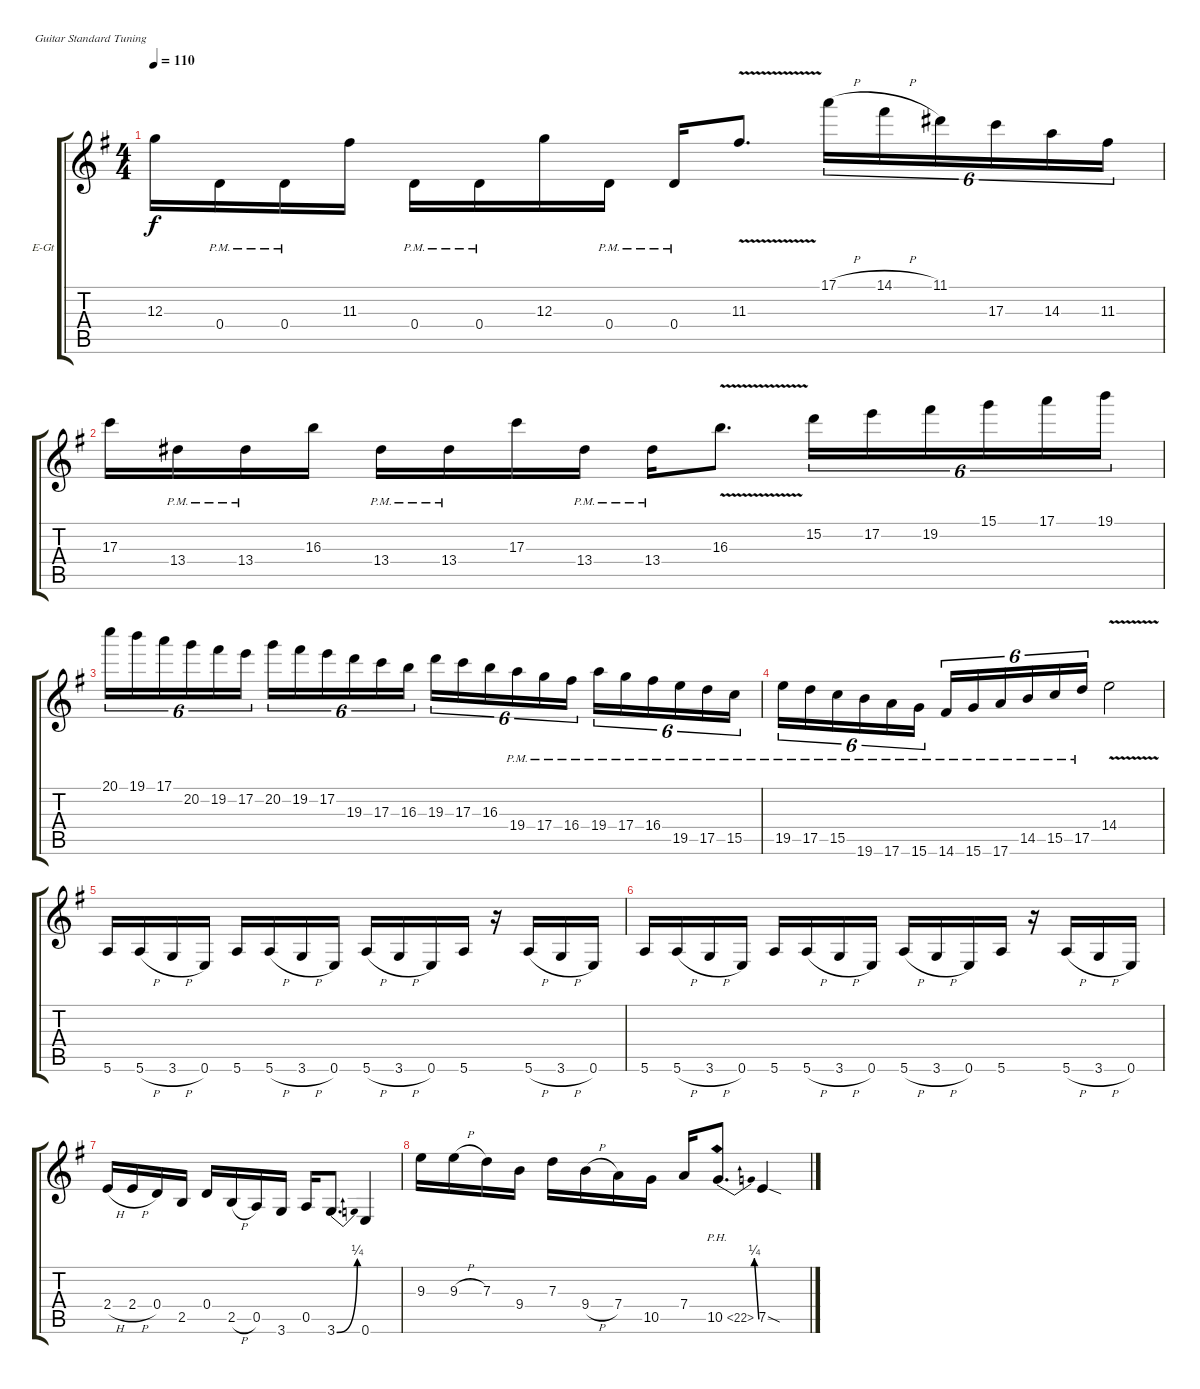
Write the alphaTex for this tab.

\bracketExtendMode groupsimilarinstruments
\firstSystemTrackNameOrientation horizontal
\otherSystemsTrackNameOrientation horizontal
\track ("Paul Gilbert (Lead Guitar)" "E-Gt") {instrument distortionguitar}
\staff {score tabs}
\tuning (E4 B3 G3 D3 A2 E2)
\ts (4 4)
\tempo 110
\clef g2
\ks g
12.3.16{dy f} 0.4{pm}.16 0.4{pm}.16 11.3.16 0.4{pm}.16 0.4{pm}.16 12.3.16 0.4{pm}.16 0.4{pm}.16 11.3{v}.8{d} 17.1{h}.16{tu (6 4)} 14.1{h}.16{tu (6 4)} 11.1.16{tu (6 4)} 17.3.16{tu (6 4)} 14.3.16{tu (6 4)} 11.3.16{tu (6 4)} |
17.3.16 13.4{pm}.16 13.4{pm}.16 16.3.16 13.4{pm}.16 13.4{pm}.16 17.3.16 13.4{pm}.16 13.4{pm}.16 16.3{v}.8{d} 15.2.16{tu (6 4)} 17.2.16{tu (6 4)} 19.2.16{tu (6 4)} 15.1.16{tu (6 4)} 17.1.16{tu (6 4)} 19.1.16{tu (6 4)} |
20.1.16{tu (6 4)} 19.1.16{tu (6 4)} 17.1.16{tu (6 4)} 20.2.16{tu (6 4)} 19.2.16{tu (6 4)} 17.2.16{tu (6 4)} 20.2.16{tu (6 4)} 19.2.16{tu (6 4)} 17.2.16{tu (6 4)} 19.3.16{tu (6 4)} 17.3.16{tu (6 4)} 16.3.16{tu (6 4)} 19.3.16{tu (6 4)} 17.3.16{tu (6 4)} 16.3.16{tu (6 4)} 19.4{pm}.16{tu (6 4)} 17.4{pm}.16{tu (6 4)} 16.4{pm}.16{tu (6 4)} 19.4{pm}.16{tu (6 4)} 17.4{pm}.16{tu (6 4)} 16.4{pm}.16{tu (6 4)} 19.5{pm}.16{tu (6 4)} 17.5{pm}.16{tu (6 4)} 15.5{pm}.16{tu (6 4)} |
19.5{pm}.16{tu (6 4)} 17.5{pm}.16{tu (6 4)} 15.5{pm}.16{tu (6 4)} 19.6{pm}.16{tu (6 4)} 17.6{pm}.16{tu (6 4)} 15.6{pm}.16{tu (6 4)} 14.6{pm}.16{tu (6 4)} 15.6{pm}.16{tu (6 4)} 17.6{pm}.16{tu (6 4)} 14.5{pm}.16{tu (6 4)} 15.5{pm}.16{tu (6 4)} 17.5{pm}.16{tu (6 4)} 14.4{v}.2 |
5.6.16 5.6{h}.16 3.6{h}.16 0.6.16 5.6.16 5.6{h}.16 3.6{h}.16 0.6.16 5.6{h}.16 3.6{h}.16 0.6.16 5.6.16 r.16 5.6{h}.16 3.6{h}.16 0.6.16 |
5.6.16 5.6{h}.16 3.6{h}.16 0.6.16 5.6.16 5.6{h}.16 3.6{h}.16 0.6.16 5.6{h}.16 3.6{h}.16 0.6.16 5.6.16 r.16 5.6{h}.16 3.6{h}.16 0.6.16 |
2.4{h}.16 2.4{h}.16 0.4.16 2.5.16 0.4.16 2.5{h}.16 0.5.16 3.6.16 0.5.16 3.6{be (bend 0 0 15 1)}.8{d} 0.6.4 |
9.3.16 9.3{h}.16 7.3.16 9.4.16 7.3.16 9.4{h}.16 7.4.16 10.5.16 7.4.16 10.5{be (bend 0 0 60 1) ph 12}.8{d} 7.5{sod}.4
